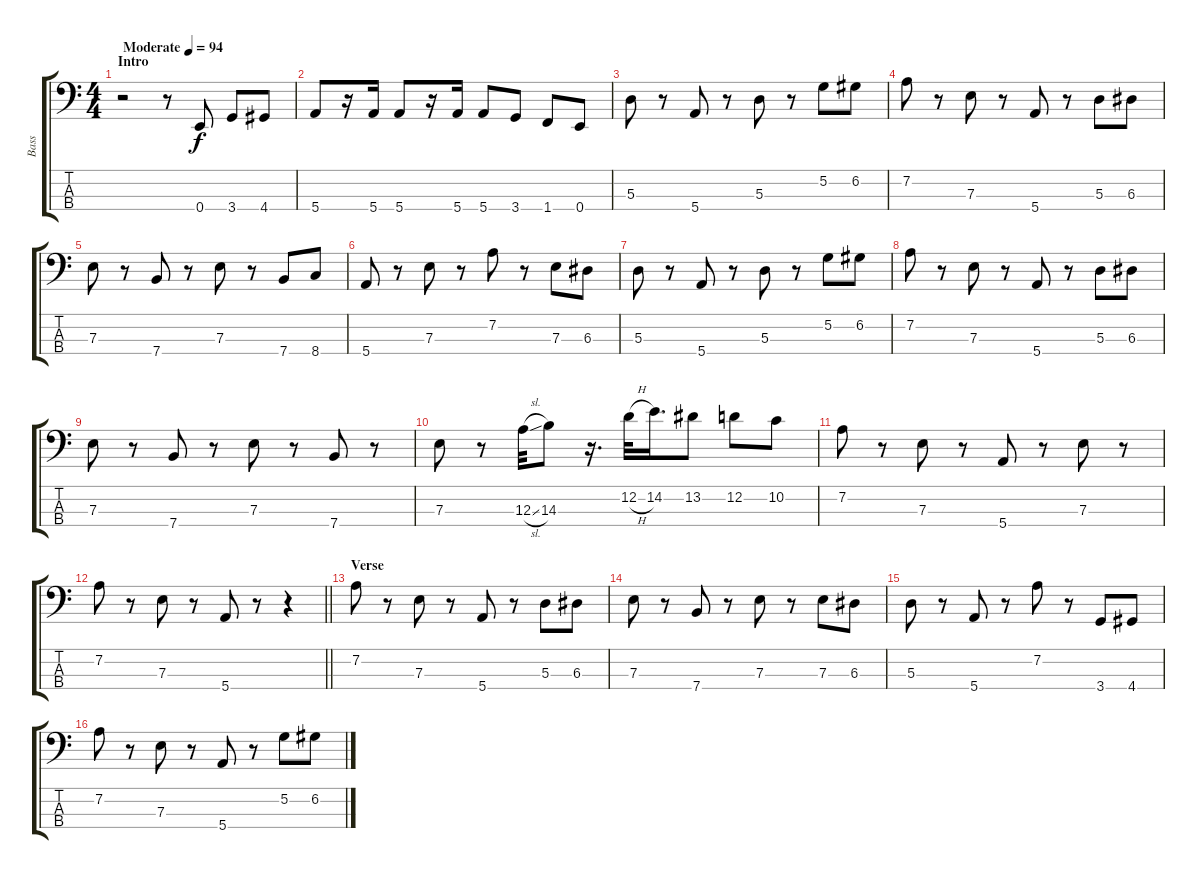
\track ("Bass" "Bass") {instrument fretlessbass}
\staff {score tabs}
\tuning (G2 D2 A1 E1) {hide}
\ts (4 4)
\section ("" "Intro")
\tempo (94 "Moderate")
\clef f4
\ks c
r.2{dy f instrument fretlessbass} r.8 0.4.8 3.4.8 4.4.8 |
5.4.8 r.16 5.4.16 5.4.8 r.16 5.4.16 5.4.8 3.4.8 1.4.8 0.4.8 |
5.3.8 r.8 5.4.8 r.8 5.3.8 r.8 5.2.8 6.2.8 |
7.2.8 r.8 7.3.8 r.8 5.4.8 r.8 5.3.8 6.3.8 |
7.3.8 r.8 7.4.8 r.8 7.3.8 r.8 7.4.8 8.4.8 |
5.4.8 r.8 7.3.8 r.8 7.2.8 r.8 7.3.8 6.3.8 |
5.3.8 r.8 5.4.8 r.8 5.3.8 r.8 5.2.8 6.2.8 |
7.2.8 r.8 7.3.8 r.8 5.4.8 r.8 5.3.8 6.3.8 |
7.3.8 r.8 7.4.8 r.8 7.3.8 r.8 7.4.8 r.8 |
7.3.8 r.8 12.3{sl}.32 14.3.8 r.16{d} 12.2{h}.32 14.2.16{d} 13.2.8 12.2.8 10.2.8 |
7.2.8 r.8 7.3.8 r.8 5.4.8 r.8 7.3.8 r.8 |
\barLineRight lightlight
7.2.8 r.8 7.3.8 r.8 5.4.8 r.8 r.4 |
\section ("" "Verse")
7.2.8 r.8 7.3.8 r.8 5.4.8 r.8 5.3.8 6.3.8 |
7.3.8 r.8 7.4.8 r.8 7.3.8 r.8 7.3.8 6.3.8 |
5.3.8 r.8 5.4.8 r.8 7.2.8 r.8 3.4.8 4.4.8 |
7.2.8 r.8 7.3.8 r.8 5.4.8 r.8 5.2.8 6.2.8
